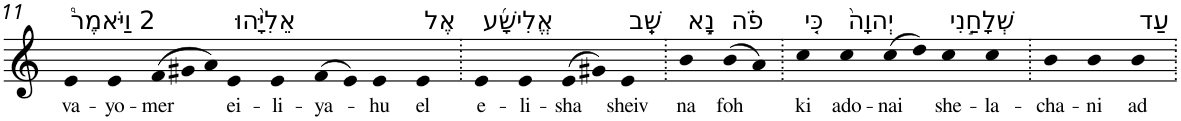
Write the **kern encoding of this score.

**kern	**text
*part1	*part1
*staff1	*staff1
*I"Piano	*
*I'Pno	*
!!LO:PB:g=z
*clefG2	*
*k[]	*
=11	=11
!LO:TX:a:t=2 וַיֹּאמֶר֩	!
!	!LO:LY:b
4e	va-
!	!LO:LY:b
4e	-yo-
*Xtuplet	*
!	!LO:LY:b
(>12f	-mer
12g#X	.
12a)	.
!LO:TX:a:t=אֵלִיָּ֨הוּ	!
!	!LO:LY:b
4e	ei-
!	!LO:LY:b
4e	-li-
!	!LO:LY:b
(>8f	-ya-
8e)	.
!	!LO:LY:b
4e	-hu
!LO:TX:a:t=אֶל	!
!	!LO:LY:b
4e	el
=12.	=12.
!LO:TX:a:t=אֱלִישָׁ֜ע	!
!	!LO:LY:b
4e	e-
!	!LO:LY:b
4e	-li-
!	!LO:LY:b
(>8e	-sha
8g#X)	.
!LO:TX:a:t=שֵֽׁב	!
!	!LO:LY:b
4e	sheiv
=13.	=13.
!LO:TX:a:t=נָ֣א	!
!	!LO:LY:b
4b	na
!LO:TX:a:t=פֹ֗ה	!
!	!LO:LY:b
(>8b	foh
8a)	.
=14.	=14.
!LO:TX:a:t=כִּ֤י	!
!	!LO:LY:b
4cc	ki
!LO:TX:a:t=יְהוָה֙	!
!	!LO:LY:b
4cc	ado-
!	!LO:LY:b
(>8cc	-nai
8dd)	.
!LO:TX:a:t=שְׁלָחַ֣נִי	!
!	!LO:LY:b
4cc	she-
!	!LO:LY:b
4cc	-la-
=15.	=15.
!	!LO:LY:b
4b	-cha-
!	!LO:LY:b
4b	-ni
!LO:TX:a:t=עַד	!
!	!LO:LY:b
4b	ad
=.	=.
*-	*-
